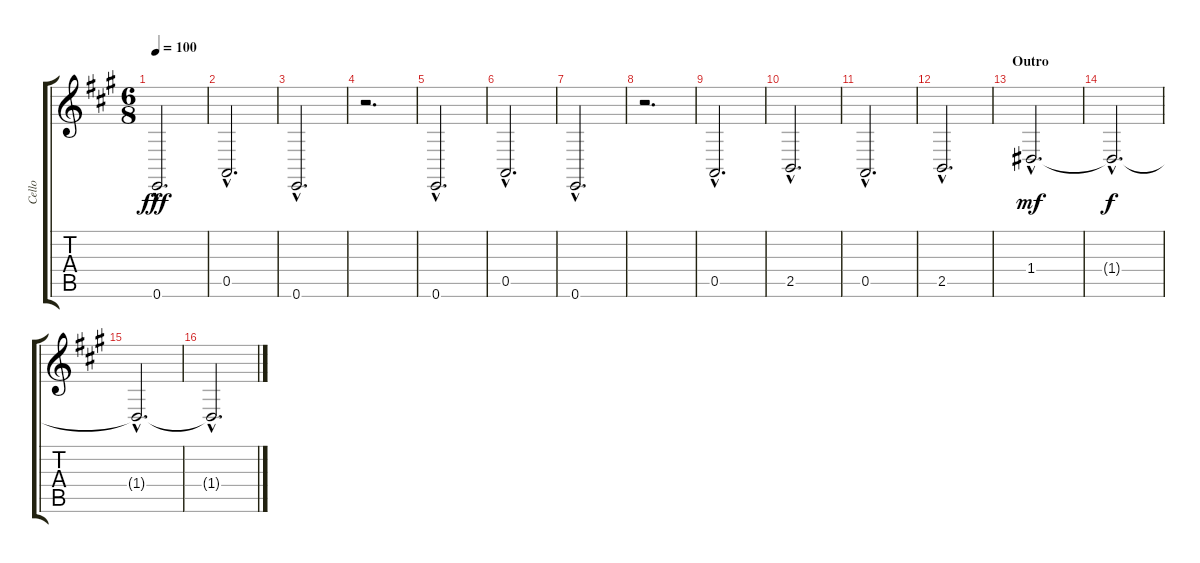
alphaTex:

\track ("Cello" "Cello") {instrument cello}
\staff {score tabs}
\tuning (E4 B3 G3 D3 A2 E2) {hide}
\ts (6 8)
\tempo 100
\clef g2
\ks a
0.6{hac}.2{d dy fff} |
0.5{hac}.2{d} |
0.6{hac}.2{d} |
r.2{d} |
0.6{hac}.2{d} |
0.5{hac}.2{d} |
0.6{hac}.2{d} |
r.2{d} |
0.5{hac}.2{d} |
2.5{hac}.2{d} |
0.5{hac}.2{d} |
2.5{hac}.2{d} |
\section ("" "Outro")
1.4{hac}.2{d dy mf} |
1.4{hac t}.2{d dy f} |
1.4{hac t}.2{d} |
1.4{hac t}.2{d}
